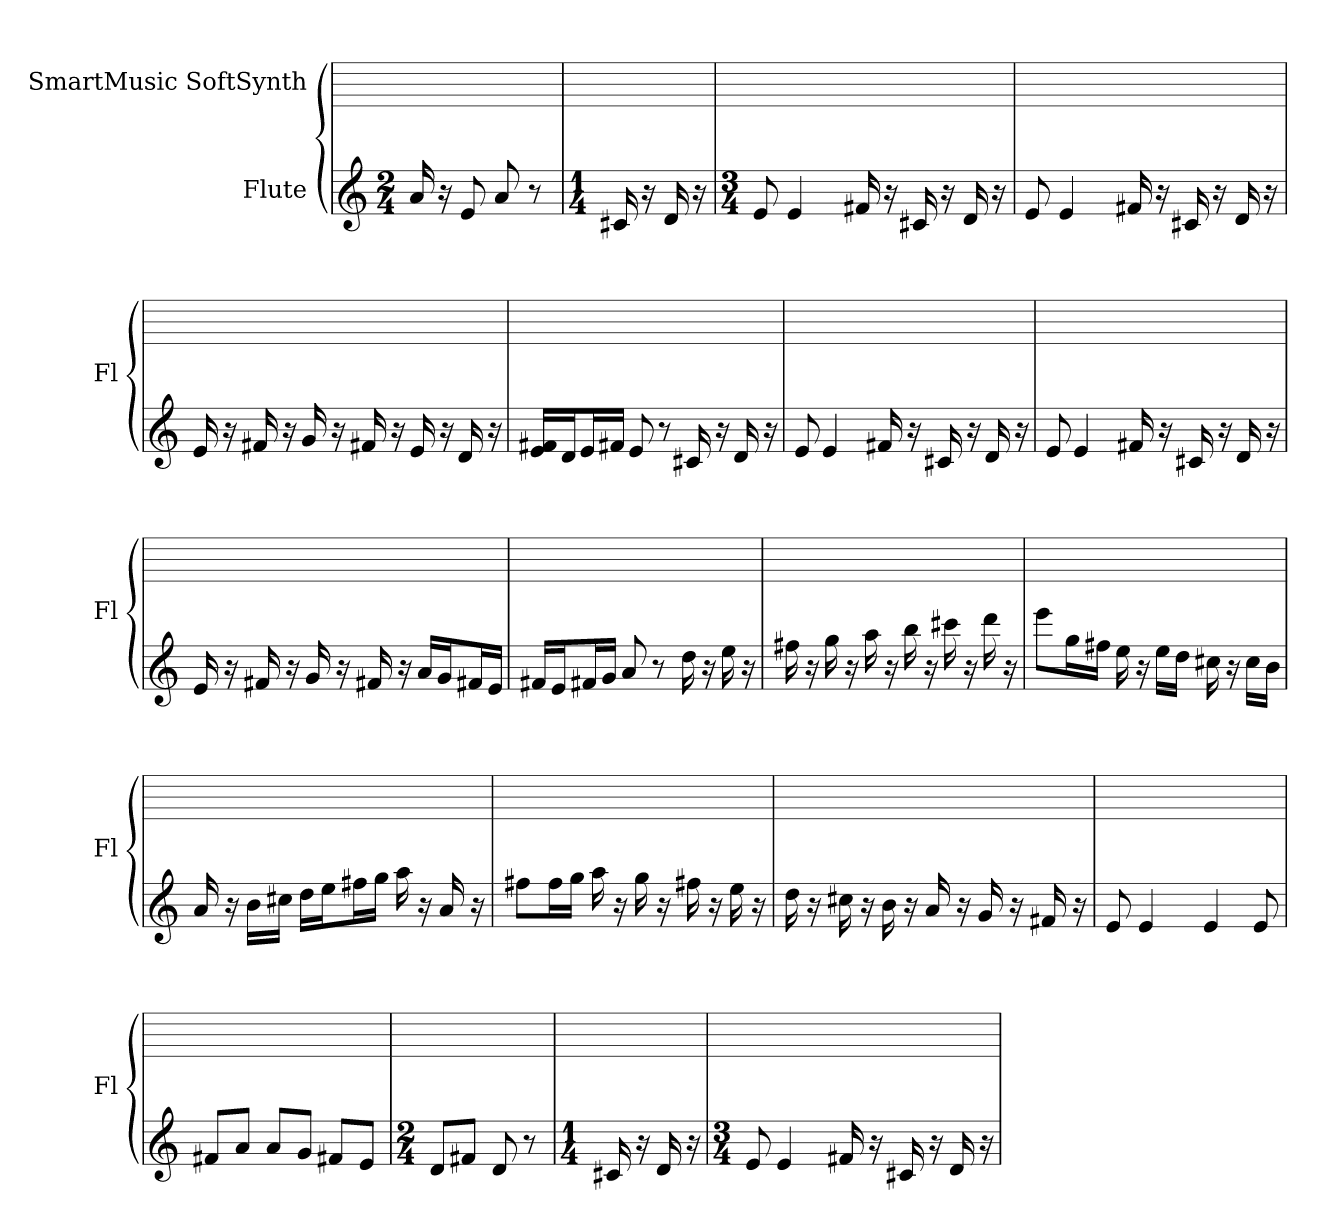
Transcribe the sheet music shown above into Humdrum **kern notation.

**kern	**kern
*part2	*part1
*staff2	*staff1
*I"Flute	*I"SmartMusic SoftSynth
*I'Fl	*
*clefG2	*
*M2/4	*
=	=
16a	4ryy
16r	.
8e	.
8a	4ryy
8r	.
=	=
*M1/4	*
16c#X	4ryy
16r	.
16d	.
16r	.
=	=
*M3/4	*
8e	4ryy
4e	.
.	2ryy
16f#X	.
16r	.
16c#X	.
16r	.
16d	.
16r	.
=	=
8e	4ryy
4e	.
.	2ryy
16f#X	.
16r	.
16c#X	.
16r	.
16d	.
16r	.
=	=
16e	4ryy
16r	.
16f#X	.
16r	.
16g	2ryy
16r	.
16f#X	.
16r	.
16e	.
16r	.
16d	.
16r	.
=	=
16f#X/ 16eLL	4ryy
16d/J	.
16e/L	.
16f#X/JJ	.
8e	2ryy
8r	.
16c#X	.
16r	.
16d	.
16r	.
=	=
8e	4ryy
4e	.
.	2ryy
16f#X	.
16r	.
16c#X	.
16r	.
16d	.
16r	.
=	=
8e	4ryy
4e	.
.	2ryy
16f#X	.
16r	.
16c#X	.
16r	.
16d	.
16r	.
=	=
16e	4ryy
16r	.
16f#X	.
16r	.
16g	2ryy
16r	.
16f#X	.
16r	.
16a/LL	.
16g/J	.
16f#X/L	.
16e/JJ	.
=	=
16f#X/LL	4ryy
16e/J	.
16f#X/L	.
16g/JJ	.
8a	2ryy
8r	.
16dd	.
16r	.
16ee	.
16r	.
=	=
16ff#X	4ryy
16r	.
16gg	.
16r	.
16aa	2ryy
16r	.
16bb	.
16r	.
16ccc#X	.
16r	.
16ddd	.
16r	.
=	=
8eee\L	4ryy
16gg\L	.
16ff#X\JJ	.
16ee	2ryy
16r	.
16ee\LL	.
16dd\JJ	.
16cc#X	.
16r	.
16cc#\LL	.
16b\JJ	.
=	=
16a	4ryy
16r	.
16b\LL	.
16cc#X\JJ	.
16dd\LL	2ryy
16ee\J	.
16ff#X\L	.
16gg\JJ	.
16aa	.
16r	.
16a	.
16r	.
=	=
8ff#X\L	4ryy
16ff#\L	.
16gg\JJ	.
16aa	2ryy
16r	.
16gg	.
16r	.
16ff#X	.
16r	.
16ee	.
16r	.
=	=
16dd	4ryy
16r	.
16cc#X	.
16r	.
16b	2ryy
16r	.
16a	.
16r	.
16g	.
16r	.
16f#X	.
16r	.
=	=
8e	4ryy
4e	.
.	2ryy
4e	.
8e	.
=	=
8f#X/L	4ryy
8a/J	.
8a/L	2ryy
8g/J	.
8f#X/L	.
8e/J	.
=	=
*M2/4	*
8d/L	4ryy
8f#X/J	.
8d	4ryy
8r	.
=	=
*M1/4	*
16c#X	4ryy
16r	.
16d	.
16r	.
=	=
*M3/4	*
8e	4ryy
4e	.
.	2ryy
16f#X	.
16r	.
16c#X	.
16r	.
16d	.
16r	.
=	=
*-	*-
